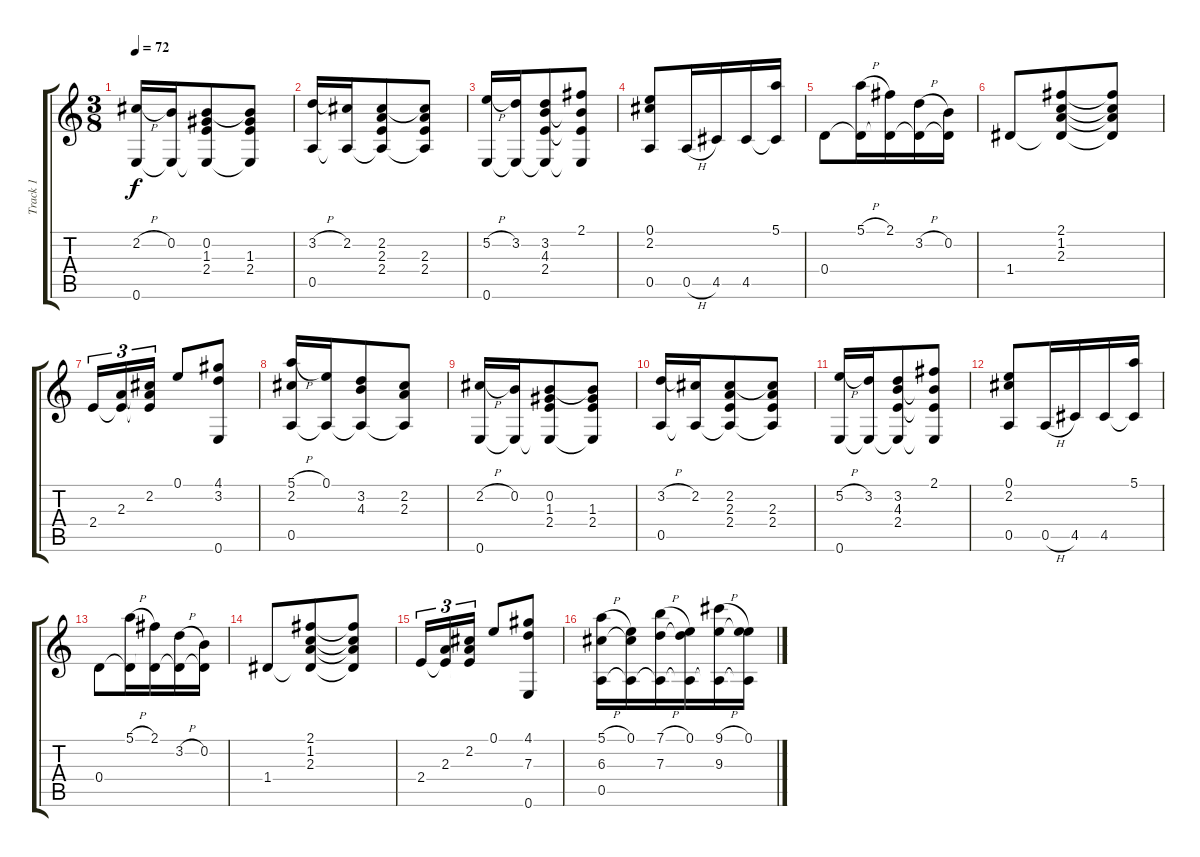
\track ("Track 1" "Track 1") {instrument acousticguitarnylon}
\staff {score tabs}
\tuning (E4 B3 G3 D3 A2 E2) {hide}
\ts (3 8)
\tempo 72
\clef g2
\ks c
(2.2{h} 0.6).16{dy f} (0.2 0.6{t}).16 (0.2 1.3 2.4 0.6{t}).8 (0.2{t} 1.3 2.4 0.6{t}).8 |
(3.2{h} 0.5).16 (2.2 0.5{t}).16 (2.2 2.3 2.4 0.5{t}).8 (2.2{t} 2.3 2.4 0.5{t}).8 |
(5.2{h} 0.6).16 (3.2 0.6{t}).16 (3.2 4.3 2.4 0.6{t}).8 (2.1 4.3{t} 2.4{t} 0.6{t}).8 |
(0.1 2.2 0.5).8 0.5{h}.16 4.5.16 4.5.16 (5.1 4.5{t}).16 |
0.4.8 (5.1{h} 0.4{t}).16 (2.1 0.4{t}).16 (3.2{h} 0.4{t}).16 (0.2 0.4{t}).16 |
1.4.8 (2.1 1.2 2.3 1.4{t}).8 (2.1{t} 1.2{t} 2.3{t} 1.4{t}).8 |
2.4.16{tu (3 2)} (2.3 2.4{t}).16{tu (3 2)} (2.2 2.3{t} 2.4{t}).16{tu (3 2)} 0.1.8 (4.1 3.2 0.6).8 |
(5.1{h} 2.2 0.5).16 (0.1 0.5{t}).16 (3.2 4.3 0.5{t}).8 (2.2 2.3 0.5{t}).8 |
(2.2{h} 0.6).16 (0.2 0.6{t}).16 (0.2 1.3 2.4 0.6{t}).8 (0.2{t} 1.3 2.4 0.6{t}).8 |
(3.2{h} 0.5).16 (2.2 0.5{t}).16 (2.2 2.3 2.4 0.5{t}).8 (2.2{t} 2.3 2.4 0.5{t}).8 |
(5.2{h} 0.6).16 (3.2 0.6{t}).16 (3.2 4.3 2.4 0.6{t}).8 (2.1 4.3{t} 2.4{t} 0.6{t}).8 |
(0.1 2.2 0.5).8 0.5{h}.16 4.5.16 4.5.16 (5.1 4.5{t}).16 |
0.4.8 (5.1{h} 0.4{t}).16 (2.1 0.4{t}).16 (3.2{h} 0.4{t}).16 (0.2 0.4{t}).16 |
1.4.8 (2.1 1.2 2.3 1.4{t}).8 (2.1{t} 1.2{t} 2.3{t} 1.4{t}).8 |
2.4.16{tu (3 2)} (2.3 2.4{t}).16{tu (3 2)} (2.2 2.3{t} 2.4{t}).16{tu (3 2)} 0.1.8 (4.1 7.3 0.6).8 |
(5.1{h} 6.3 0.5).16 (0.1 6.3{t} 0.5{t}).16 (7.1{h} 7.3 0.5{t}).16 (0.1 7.3{t} 0.5{t}).16 (9.1{h} 9.3 0.5{t}).16 (0.1 9.3{t} 0.5{t}).16
